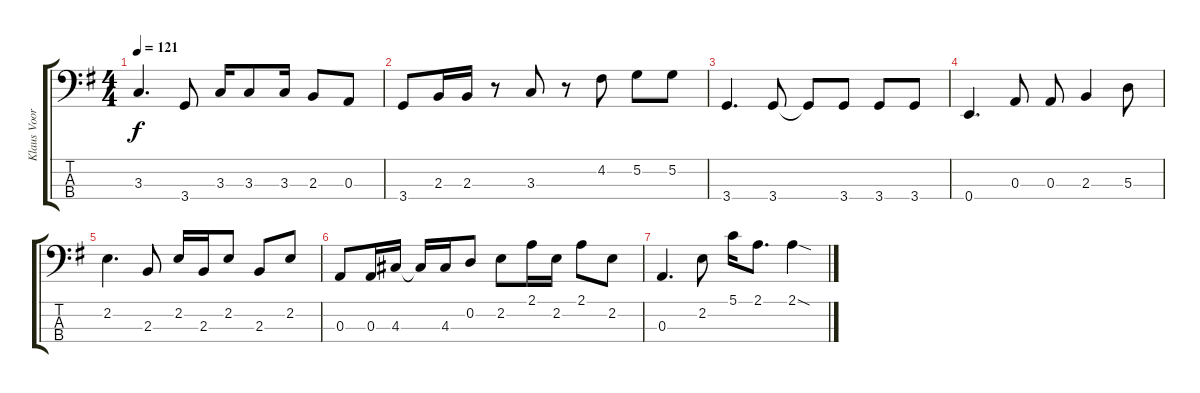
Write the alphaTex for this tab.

\track ("Klaus Voormann - Bass" "Klaus Voor") {instrument electricbassfinger}
\staff {score tabs}
\tuning (G2 D2 A1 E1) {hide}
\ts (4 4)
\tempo 121
\clef f4
\ks g
3.3.4{d dy f} 3.4.8 3.3.16 3.3.8 3.3.16 2.3.8 0.3.8 |
3.4.8 2.3.16 2.3.16 r.8 3.3.8 r.8 4.2.8 5.2.8 5.2.8 |
3.4.4{d} 3.4.8 3.4{t}.8 3.4.8 3.4.8 3.4.8 |
0.4.4{d} 0.3.8 0.3.8 2.3.4 5.3.8 |
2.2.4{d} 2.3.8 2.2.16 2.3.16 2.2.8 2.3.8 2.2.8 |
0.3.8 0.3.16 4.3.16 4.3{t}.16 4.3.16 0.2.8 2.2.8 2.1.16 2.2.16 2.1.8 2.2.8 |
0.3.4{d} 2.2.8 5.1.16 2.1.8{d} 2.1{sod}.4
